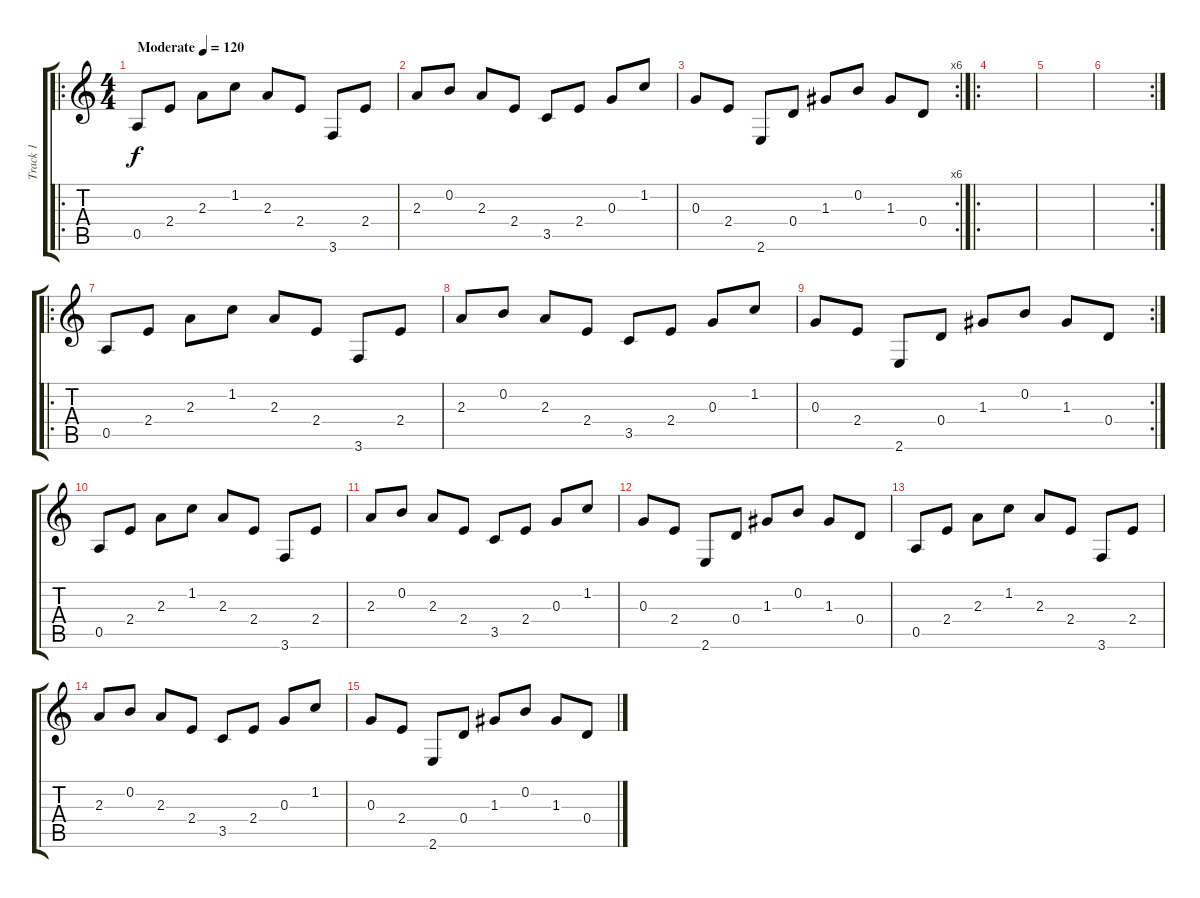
\track ("Track 1" "Track 1") {instrument electricguitarclean}
\staff {score tabs}
\tuning (E4 B3 G3 D3 A2 D2) {hide}
\ro
\ts (4 4)
\tempo (120 "Moderate")
\clef g2
\ks c
0.5.8{dy f instrument electricguitarclean} 2.4.8 2.3.8 1.2.8 2.3.8 2.4.8 3.6.8 2.4.8 |
2.3.8 0.2.8 2.3.8 2.4.8 3.5.8 2.4.8 0.3.8 1.2.8 |
\rc 6
0.3.8 2.4.8 2.6.8 0.4.8 1.3.8 0.2.8 1.3.8 0.4.8 |
\ro
|
|
\rc 2
|
\ro
0.5.8 2.4.8 2.3.8 1.2.8 2.3.8 2.4.8 3.6.8 2.4.8 |
2.3.8 0.2.8 2.3.8 2.4.8 3.5.8 2.4.8 0.3.8 1.2.8 |
\rc 2
0.3.8 2.4.8 2.6.8 0.4.8 1.3.8 0.2.8 1.3.8 0.4.8 |
0.5.8 2.4.8 2.3.8 1.2.8 2.3.8 2.4.8 3.6.8 2.4.8 |
2.3.8 0.2.8 2.3.8 2.4.8 3.5.8 2.4.8 0.3.8 1.2.8 |
0.3.8 2.4.8 2.6.8 0.4.8 1.3.8 0.2.8 1.3.8 0.4.8 |
0.5.8 2.4.8 2.3.8 1.2.8 2.3.8 2.4.8 3.6.8 2.4.8 |
2.3.8 0.2.8 2.3.8 2.4.8 3.5.8 2.4.8 0.3.8 1.2.8 |
0.3.8 2.4.8 2.6.8 0.4.8 1.3.8 0.2.8 1.3.8 0.4.8
